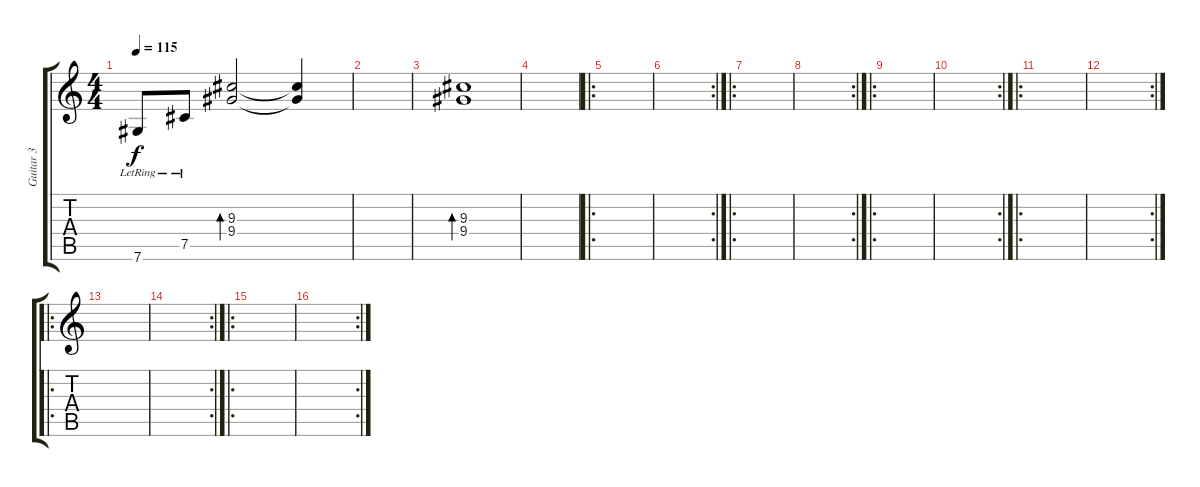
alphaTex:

\track ("Guitar 3" "Guitar 3") {instrument electricguitarclean}
\staff {score tabs}
\tuning (Db4 Ab3 E3 B2 Gb2 Db2) {hide}
\ts (4 4)
\tempo 115
\clef g2
\ks c
7.6{lr}.8{dy f} 7.5{lr}.8 (9.3 9.4).2{bd 240} (9.3{t} 9.4{t}).4 |
|
(9.3 9.4).1{bd 240} |
|
\ro
|
\rc 2
|
\ro
|
\rc 2
|
\ro
|
\rc 2
|
\ro
|
\rc 2
|
\ro
|
\rc 2
|
\ro
|
\rc 2
